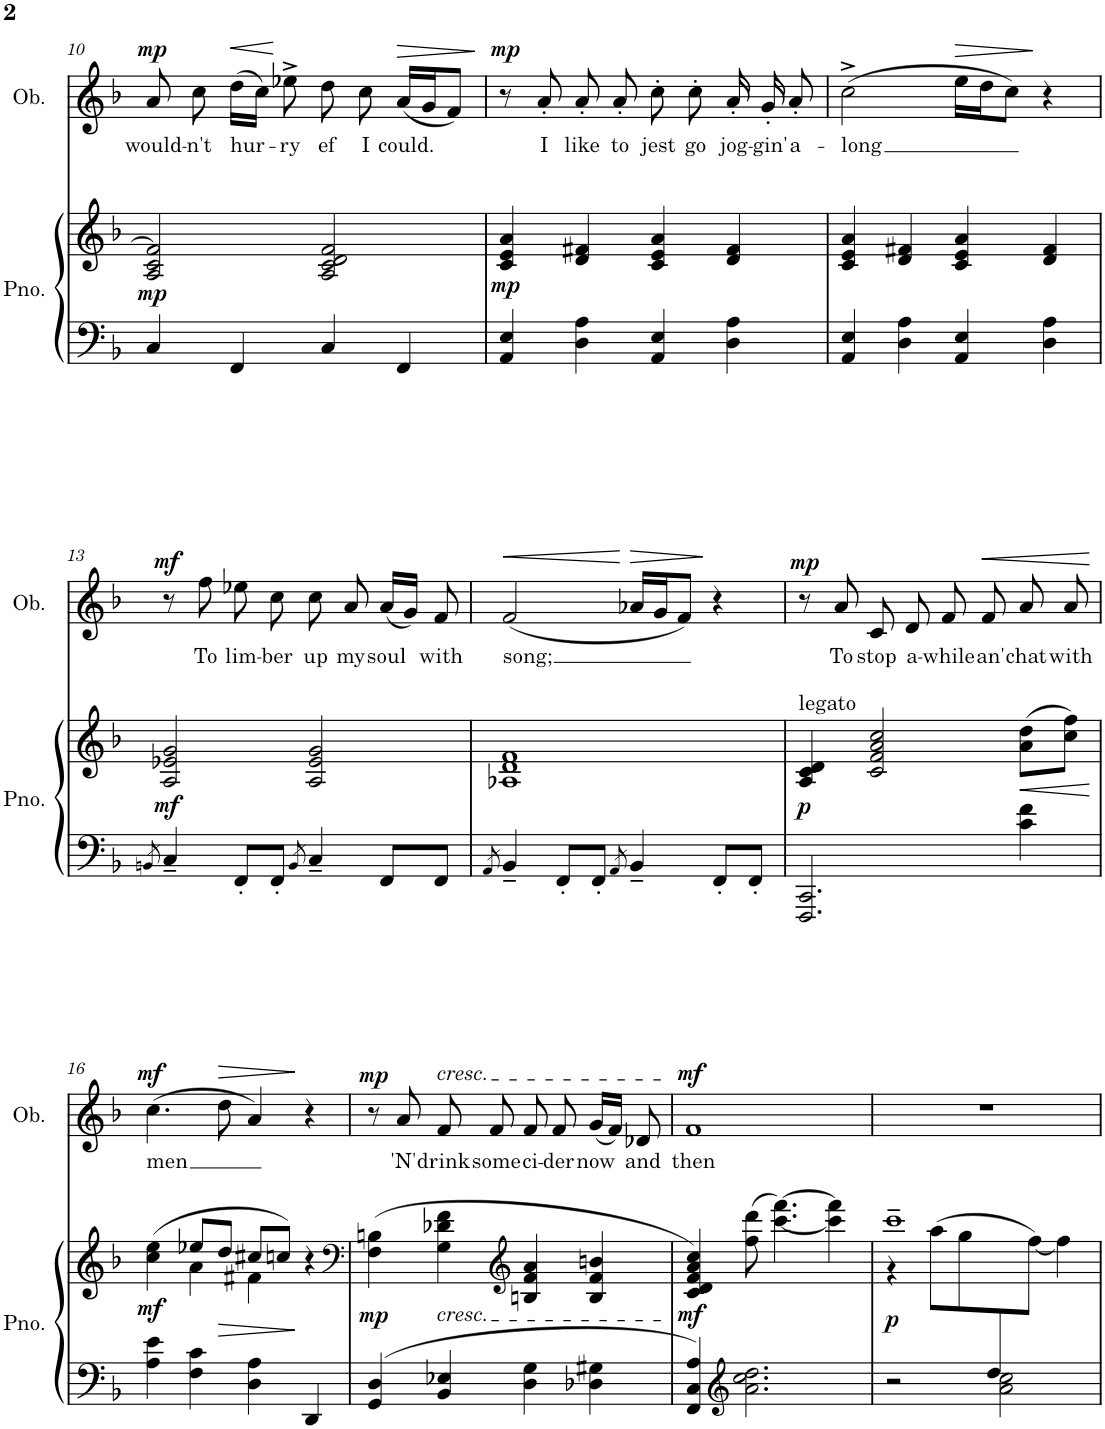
**kern	**kern	**dynam	**kern	**text	**dynam
*part2	*part2	*part2	*part1	*part1	*part1
*staff3	*staff2	*staff2/3	*staff1	*staff1	*staff1
*I"Piano	*	*	*I"Oboe	*	*
*I'Pno.	*	*	*I'Ob.	*	*
!!LO:PB:g=z
*clefF4	*clefG2	*	*clefG2	*	*
*k[b-]	*k[b-]	*	*k[b-]	*	*
*M4/4	*M4/4	*	*M4/4	*	*
=10	=10	=10	=10	=10	=10
!	!	!LO:DY:b	!	!LO:LY:b	!LO:DY:a
4C/	2A/ 2c/ 2f/]	mp	8a/	would-	mp
!	!	!	!	!LO:LY:b	!
.	.	.	8cc\	-n't	.
!	!	!	!	!LO:LY:b	!LO:HP:b
4FF/	.	.	(16dd\LL	hur-	<
.	.	.	16cc\JJ)	.	.
!	!	!	!	!LO:LY:b	!
.	.	.	8ee-X^\	-ry	[
!	!	!	!	!LO:LY:b	!
4C/	2A/ 2c/ 2d/ 2f/	.	8dd\	ef	.
!	!	!	!	!LO:LY:b	!
.	.	.	8cc\	I	.
!	!	!	!	!LO:LY:b	!LO:HP:b
4FF/	.	.	(16a/LL	could.	>
.	.	.	16g/J	.	.
.	.	.	8f/J)	.	.
.	.	.	.	.	]
=11	=11	=11	=11	=11	=11
!	!	!LO:DY:b	!	!	!LO:DY:a
4AA/ 4E/	4c/ 4e/ 4a/	mp	8r	.	mp
!	!	!	!	!LO:LY:b	!
.	.	.	8a'/	I	.
!	!	!	!	!LO:LY:b	!
4D\ 4A\	4d/ 4f#X/	.	8a'/	like	.
!	!	!	!	!LO:LY:b	!
.	.	.	8a'/	to	.
!	!	!	!	!LO:LY:b	!
4AA/ 4E/	4c/ 4e/ 4a/	.	8cc'\	jest	.
!	!	!	!	!LO:LY:b	!
.	.	.	8cc'\	go	.
!	!	!	!	!LO:LY:b	!
4D\ 4A\	4d/ 4f#/	.	16a'/	jog-	.
!	!	!	!	!LO:LY:b	!
.	.	.	16g'/	-gin'	.
!	!	!	!	!LO:LY:b	!
.	.	.	8a'/	a-	.
=12	=12	=12	=12	=12	=12
!	!	!	!	!LO:LY:b	!
4AA/ 4E/	4c/ 4e/ 4a/	.	(2cc^\	-long	.
4D\ 4A\	4d/ 4f#X/	.	.	.	.
!	!	!	!	!	!LO:HP:b
4AA/ 4E/	4c/ 4e/ 4a/	.	16ee\LL	.	>
.	.	.	16dd\J	.	.
.	.	.	8cc\J)	.	.
4D\ 4A\	4d/ 4f#/	.	4r	.	]
!!LO:LB:g=z
=13	=13	=13	=13	=13	=13
8qBBn/	.	.	.	.	.
!	!	!LO:DY:b	!	!	!LO:DY:a
4C~/	2A/ 2e-X/ 2g/	mf	8r	.	mf
!	!	!	!	!LO:LY:b	!
.	.	.	8ff\	To	.
!	!	!	!	!LO:LY:b	!
8FF'/L	.	.	8ee-X\	lim-	.
!	!	!	!	!LO:LY:b	!
8FF'/J	.	.	8cc\	-ber	.
8qBB/	.	.	.	.	.
!	!	!	!	!LO:LY:b	!
4C~/	2A/ 2e-/ 2g/	.	8cc\	up	.
!	!	!	!	!LO:LY:b	!
.	.	.	8a/	my	.
!	!	!	!	!LO:LY:b	!
8FF/L	.	.	(16a/LL	soul	.
.	.	.	16g/JJ)	.	.
!	!	!	!	!LO:LY:b	!
8FF/J	.	.	8f/	with	.
=14	=14	=14	=14	=14	=14
8qAA/	.	.	.	.	.
!	!	!	!	!LO:LY:b	!LO:HP:b
4BB-~/	1A-X 1d 1f	.	(2f/	song;	<
8FF'/L	.	.	.	.	.
8FF'/J	.	.	.	.	.
8qAA/	.	.	.	.	.
!	!	!	!	!	!LO:HP:n=1:b
4BB-~/	.	.	16a-X/LL	.	[ >
.	.	.	16g/J	.	.
.	.	.	8f/J)	.	.
8FF'/L	.	.	4r	.	]
8FF'/J	.	.	.	.	.
=15	=15	=15	=15	=15	=15
!	!LO:TX:a:t=legato	!	!	!	!
!	!	!LO:DY:b	!	!	!LO:DY:a
2.FFF/ 2.CC/	4A/ 4c/ 4d/	p	8r	.	mp
!	!	!	!	!LO:LY:b	!
.	.	.	8a/	To	.
!	!	!	!	!LO:LY:b	!
.	2c/ 2f/ 2a/ 2cc/	.	8c/	stop	.
!	!	!	!	!LO:LY:b	!
.	.	.	8d/	a-	.
!	!	!	!	!LO:LY:b	!
.	.	.	8f/	-while	.
!	!	!	!	!LO:LY:b	!LO:HP:b
.	.	.	8f/	an'	<
!	!	!LO:HP:b	!	!LO:LY:b	!
4c\ 4f\	(8a\ 8dd\L	<	8a/	chat	.
!	!	!	!	!LO:LY:b	!
.	8cc\ 8ff\J)	.	8a/	with	.
.	.	[	.	.	[
!!LO:LB:g=z
=16	=16	=16	=16	=16	=16
*	*^	*	*	*	*
!	!	!	!LO:DY:b	!	!LO:LY:b	!LO:DY:a
4A\ 4e\	(4cc\ 4ee\	4ryy	mf	(4.cc\	men	mf
4F\ 4c\	8ee-X/L	4a\	.	.	.	.
!	!	!	!LO:HP:b	!	!	!LO:HP:b
.	8dd/J	.	>	8dd\	.	>
4D\ 4A\	8cc#X/L	4f#X\	.	4a/)	.	.
.	8ccn/J)	.	.	.	.	.
4DD/	4r	4ryy	]	4r	.	]
*	*v	*v	*	*	*	*
=17	=17	=17	=17	=17	=17
*	*clefF4	*	*	*	*
*	*^	*	*	*	*
!	!	!	!LO:DY:b	!	!	!LO:DY:a
*	*v	*v	*	*	*	*
4GG/ 4D/	(4F\ 4Bn\	mp	8r	.	mp
!	!	!	!	!LO:LY:b	!
.	.	.	8a/	'N'	.
!	!	!	!LO:TX:a:i:t=cresc.	!	!
!	!LO:TX:b:i:t=cresc.	!	!	!	!
!	!	!	!	!LO:LY:b	!
4BB-/ 4E-X/	4G\ 4d-X\ 4f\	.	8f/	drink	.
!	!	!	!	!LO:LY:b	!
.	.	.	8f/	some	.
*	*clefG2	*	*	*	*
!	!	!	!	!LO:LY:b	!
4D\ 4G\	4Bn/ 4f/ 4a/	.	8f/	ci-	.
!	!	!	!	!LO:LY:b	!
.	.	.	8f/	-der	.
!	!	!	!	!LO:LY:b	!
4D-X\ 4G#X\	4B/ 4f/ 4bn/	.	(16g/LL	now	.
.	.	.	16f/JJ)	.	.
!	!	!	!	!LO:LY:b	!
.	.	.	8d-X/	and	.
=18	=18	=18	=18	=18	=18
!	!	!LO:DY:b	!	!LO:LY:b	!LO:DY:a
4FF/ 4C/ 4A/	4c/ 4d/ 4f/ 4a/ 4cc/)	mf	1f	then	mf
*clefG2	*	*	*	*	*
2.a\ 2.cc\ 2.dd\	(8ff\ 8ddd\	.	.	.	.
.	[4.ccc\ [4.fff\)	.	.	.	.
.	4ccc\] 4fff\]	.	.	.	.
=19	=19	=19	=19	=19	=19
*^	*^	*	*	*	*
!	!	!	!	!LO:DY:b	!	!	!
2ryy	2r	1ccc~	4r	p	1r	.	.
.	.	.	(8aa\L	.	.	.	.
.	.	.	8gg\	.	.	.	.
8dd/	2a\ 2cc\	.	8ryy	.	.	.	.
4.ryy	.	.	[8ff\J)	.	.	.	.
.	.	.	4ff\]	.	.	.	.
*v	*v	*	*	*	*	*	*
*	*v	*v	*	*	*	*
=	=	=	=	=	=
*-	*-	*-	*-	*-	*-
